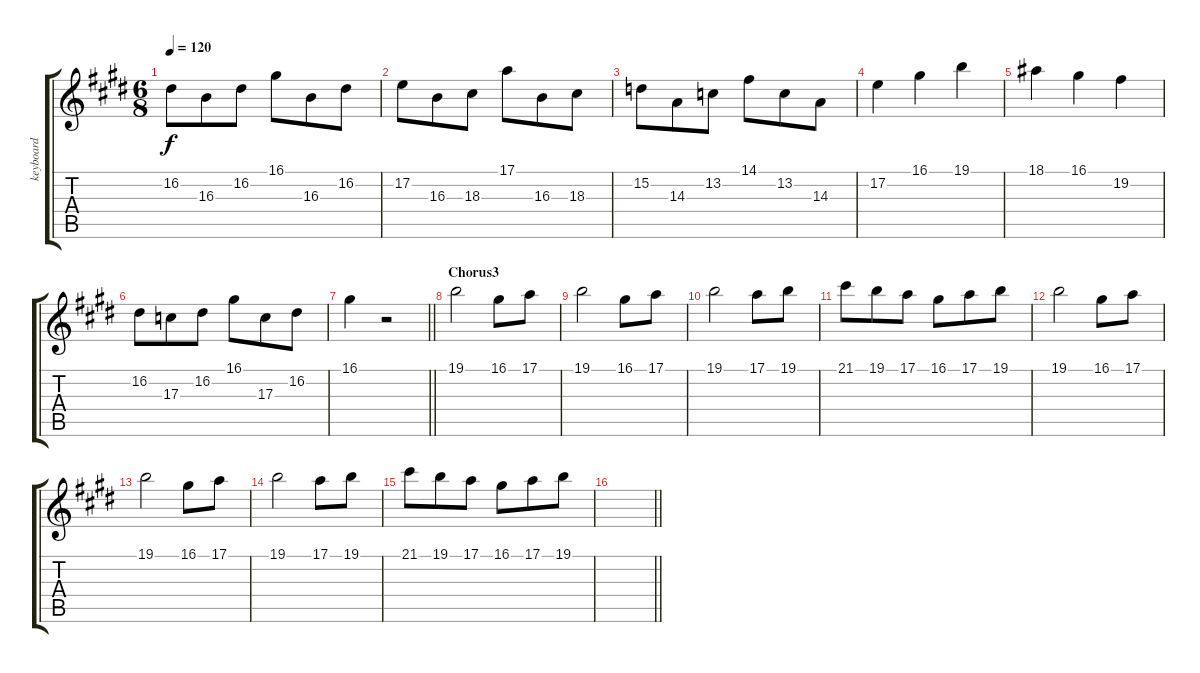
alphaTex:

\track ("keyboard" "keyboard") {instrument stringensemble1}
\staff {score tabs}
\tuning (E4 B3 G3 D3 A2 E2) {hide}
\ts (6 8)
\tempo 120
\clef g2
\ks e
16.2.8{dy f} 16.3.8 16.2.8 16.1.8 16.3.8 16.2.8 |
17.2.8 16.3.8 18.3.8 17.1.8 16.3.8 18.3.8 |
15.2.8 14.3.8 13.2.8 14.1.8 13.2.8 14.3.8 |
17.2.4 16.1.4 19.1.4 |
18.1.4 16.1.4 19.2.4 |
16.2.8 17.3.8 16.2.8 16.1.8 17.3.8 16.2.8 |
\barLineRight lightlight
16.1.4 r.2 |
\section ("" "Chorus3")
19.1.2 16.1.8 17.1.8 |
19.1.2 16.1.8 17.1.8 |
19.1.2 17.1.8 19.1.8 |
21.1.8 19.1.8 17.1.8 16.1.8 17.1.8 19.1.8 |
19.1.2 16.1.8 17.1.8 |
19.1.2 16.1.8 17.1.8 |
19.1.2 17.1.8 19.1.8 |
21.1.8 19.1.8 17.1.8 16.1.8 17.1.8 19.1.8 |
\barLineRight lightlight
